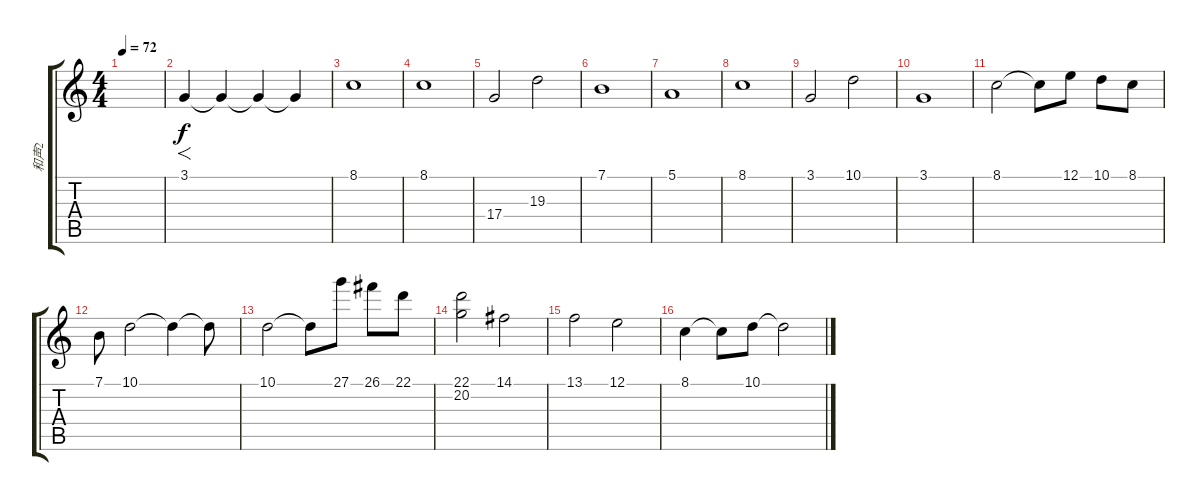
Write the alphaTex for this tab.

\track ("和声2" "和声2") {instrument stringensemble1}
\staff {score tabs}
\tuning (E4 B3 G3 D3 A2 E2) {hide}
\ts (4 4)
\tempo 72
\clef g2
\ks c
|
3.1.4{f} 3.1{t}.4 3.1{t}.4 3.1{t}.4 |
8.1.1 |
8.1.1 |
17.4.2 19.3.2 |
7.1.1 |
5.1.1 |
8.1.1 |
3.1.2 10.1.2 |
3.1.1 |
8.1.2{volume 14} 8.1{t}.8 12.1.8 10.1.8 8.1.8 |
7.1.8 10.1.2 10.1{t}.4 10.1{t}.8 |
10.1.2 10.1{t}.8 27.1.8 26.1.8 22.1.8 |
(22.1 20.2).2 14.1.2 |
13.1.2 12.1.2 |
8.1.4 8.1{t}.8 10.1.8 10.1{t}.2
